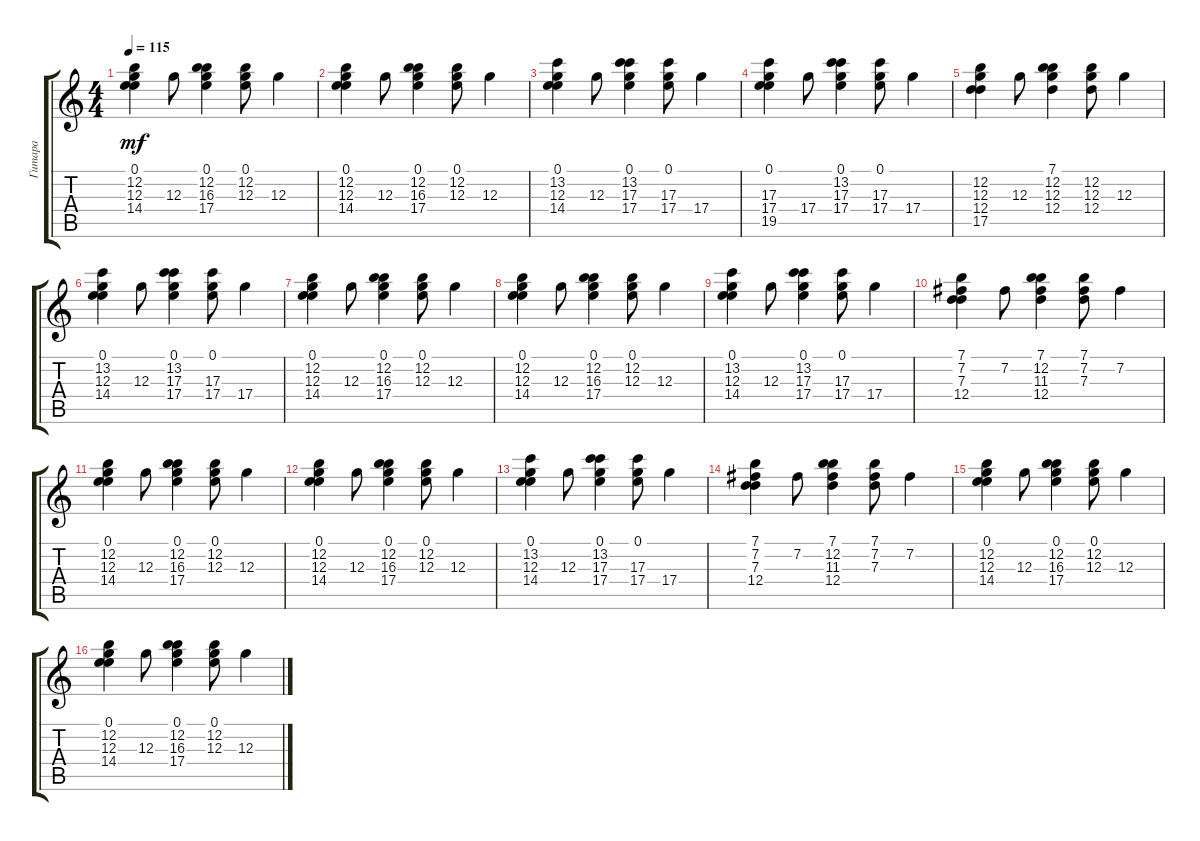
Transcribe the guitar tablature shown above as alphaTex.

\track ("Гитара" "Гитара") {instrument acousticguitarsteel}
\staff {score tabs}
\tuning (E4 B3 G3 D3 A2 E2) {hide}
\ts (4 4)
\tempo 115
\clef g2
\ks c
(0.1 12.2 12.3 14.4).4{dy mf} 12.3.8 (0.1 12.2 16.3 17.4).4 (0.1 12.2 12.3).8 12.3.4 |
(0.1 12.2 12.3 14.4).4 12.3.8 (0.1 12.2 16.3 17.4).4 (0.1 12.2 12.3).8 12.3.4 |
(0.1 13.2 12.3 14.4).4 12.3.8 (0.1 13.2 17.3 17.4).4 (0.1 17.3 17.4).8 17.4.4 |
(0.1 17.3 17.4 19.5).4 17.4.8 (0.1 13.2 17.3 17.4).4 (0.1 17.3 17.4).8 17.4.4 |
(12.2 12.3 12.4 17.5).4 12.3.8 (7.1 12.2 12.3 12.4).4 (12.2 12.3 12.4).8 12.3.4 |
(0.1 13.2 12.3 14.4).4 12.3.8 (0.1 13.2 17.3 17.4).4 (0.1 17.3 17.4).8 17.4.4 |
(0.1 12.2 12.3 14.4).4 12.3.8 (0.1 12.2 16.3 17.4).4 (0.1 12.2 12.3).8 12.3.4 |
(0.1 12.2 12.3 14.4).4 12.3.8 (0.1 12.2 16.3 17.4).4 (0.1 12.2 12.3).8 12.3.4 |
(0.1 13.2 12.3 14.4).4 12.3.8 (0.1 13.2 17.3 17.4).4 (0.1 17.3 17.4).8 17.4.4 |
(7.1 7.2 7.3 12.4).4 7.2.8 (7.1 12.2 11.3 12.4).4 (7.1 7.2 7.3).8 7.2.4 |
(0.1 12.2 12.3 14.4).4 12.3.8 (0.1 12.2 16.3 17.4).4 (0.1 12.2 12.3).8 12.3.4 |
(0.1 12.2 12.3 14.4).4 12.3.8 (0.1 12.2 16.3 17.4).4 (0.1 12.2 12.3).8 12.3.4 |
(0.1 13.2 12.3 14.4).4 12.3.8 (0.1 13.2 17.3 17.4).4 (0.1 17.3 17.4).8 17.4.4 |
(7.1 7.2 7.3 12.4).4 7.2.8 (7.1 12.2 11.3 12.4).4 (7.1 7.2 7.3).8 7.2.4 |
(0.1 12.2 12.3 14.4).4 12.3.8 (0.1 12.2 16.3 17.4).4 (0.1 12.2 12.3).8 12.3.4 |
(0.1 12.2 12.3 14.4).4 12.3.8 (0.1 12.2 16.3 17.4).4 (0.1 12.2 12.3).8 12.3.4
